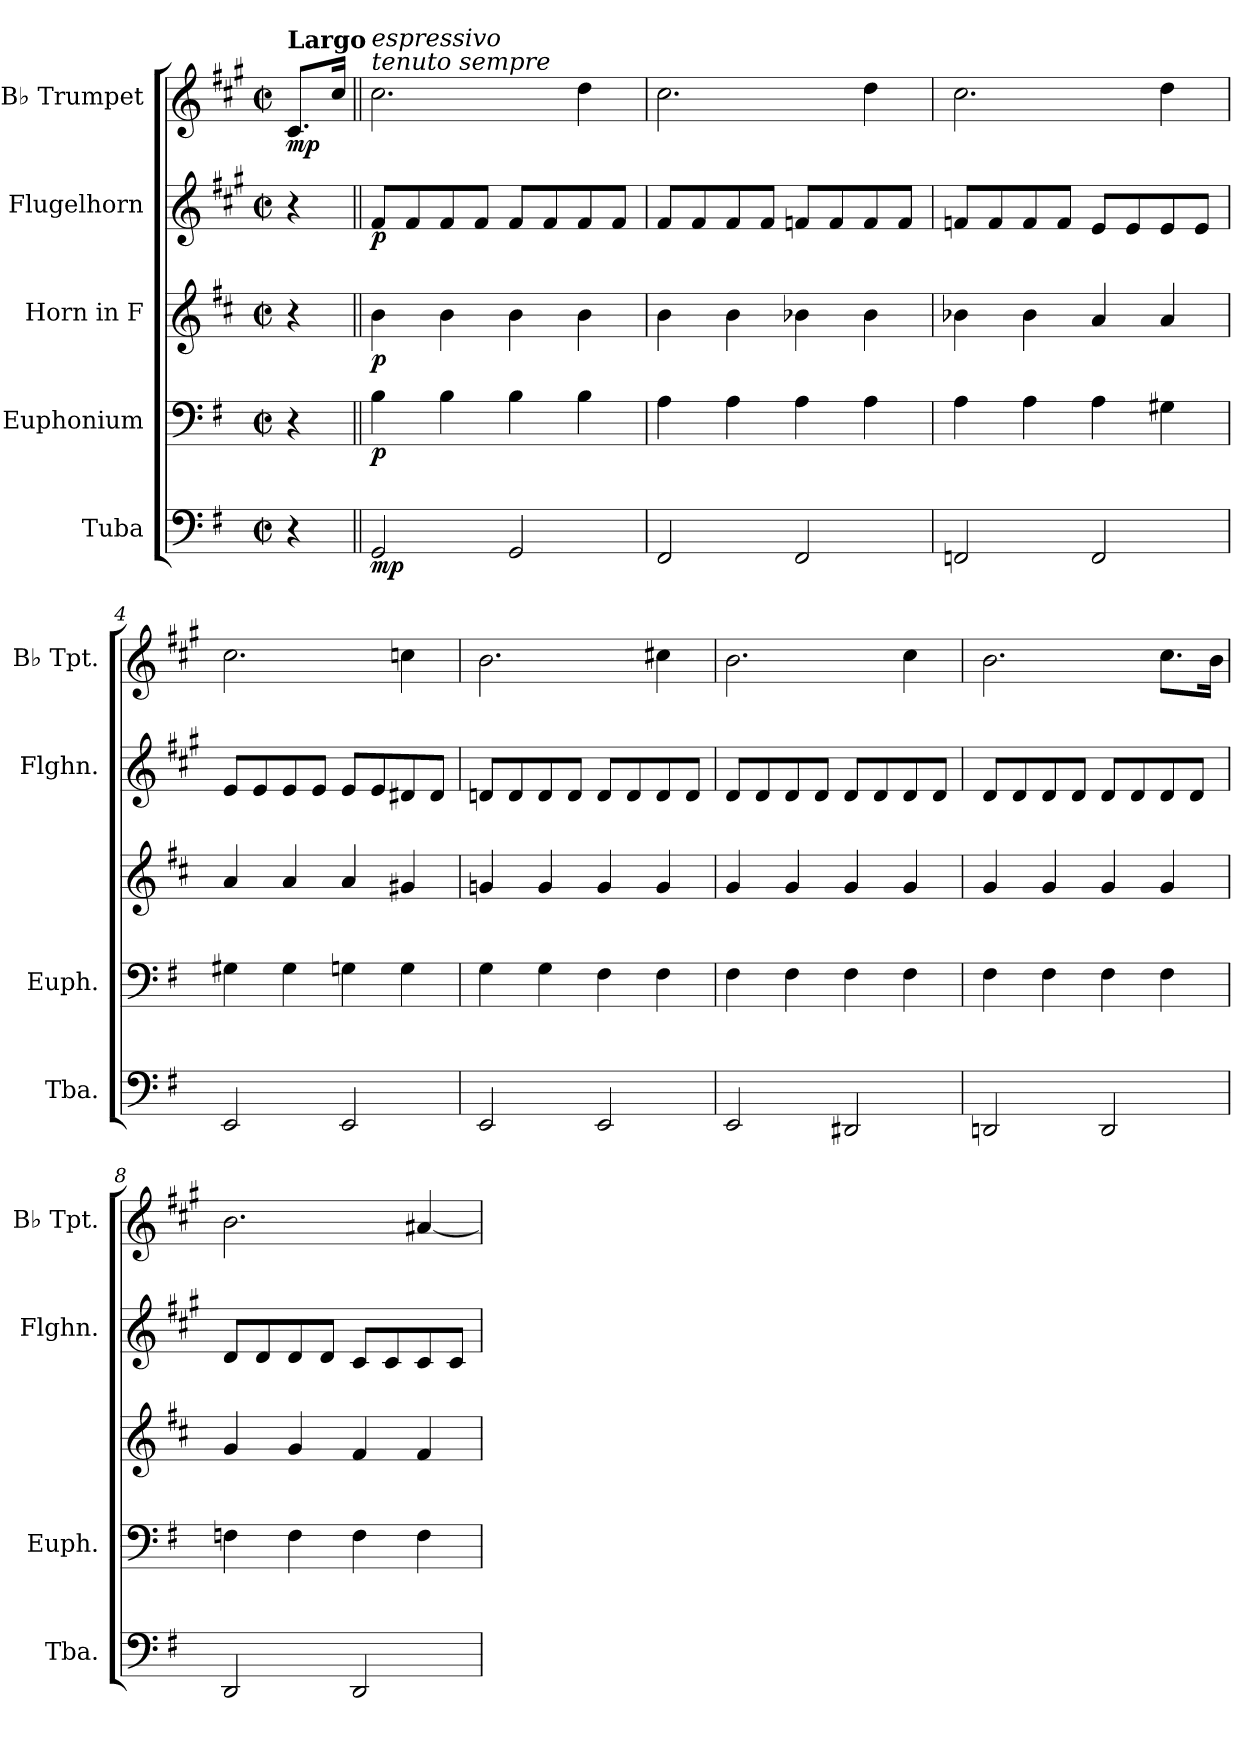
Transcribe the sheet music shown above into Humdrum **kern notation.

**kern	**dynam	**kern	**dynam	**kern	**dynam	**kern	**dynam	**kern	**dynam
*part5	*part5	*part4	*part4	*part3	*part3	*part2	*part2	*part1	*part1
*staff5	*staff5	*staff4	*staff4	*staff3	*staff3	*staff2	*staff2	*staff1	*staff1
*I"Tuba	*	*I"Euphonium	*	*I"Horn in F	*	*I"Flugelhorn	*	*I"B♭ Trumpet	*
*I'Tba.	*	*I'Euph.	*	*	*	*I'Flghn.	*	*I'B♭ Tpt.	*
*clefF4	*	*clefF4	*	*clefG2	*	*clefG2	*	*clefG2	*
*	*	*	*	*ITrd4c7	*	*ITrd1c2	*	*ITrd1c2	*
*k[f#]	*	*k[f#]	*	*k[f#]	*	*k[f#]	*	*k[f#]	*
*M2/2	*	*M2/2	*	*M2/2	*	*M2/2	*	*M2/2	*
*met(c|)	*	*met(c|)	*	*met(c|)	*	*met(c|)	*	*met(c|)	*
*MM56	*	*MM56	*	*MM56	*	*MM56	*	*MM56	*
=	=	=	=	=	=	=	=	=	=
!	!	!	!	!	!	!	!	!LO:TX:a:B:t=Largo	!
!	!	!	!	!	!	!	!	!	!LO:DY:b
4r	.	4r	.	4r	.	4r	.	8.B/L	mp
.	.	.	.	.	.	.	.	16b/Jk	.
=1||	=1||	=1||	=1||	=1||	=1||	=1||	=1||	=1||	=1||
!	!	!	!	!	!	!	!	!LO:TX:a:i:t=tenuto sempre	!
!	!	!	!	!	!	!	!	!LO:TX:a:i:t=espressivo	!
!	!LO:DY:b	!	!LO:DY:b	!	!LO:DY:b	!	!LO:DY:b	!	!
2GG/	mp	4B\	p	4e\	p	8e/L	p	2.b\	.
.	.	.	.	.	.	8e/	.	.	.
.	.	4B\	.	4e\	.	8e/	.	.	.
.	.	.	.	.	.	8e/J	.	.	.
2GG/	.	4B\	.	4e\	.	8e/L	.	.	.
.	.	.	.	.	.	8e/	.	.	.
.	.	4B\	.	4e\	.	8e/	.	4cc\	.
.	.	.	.	.	.	8e/J	.	.	.
=2	=2	=2	=2	=2	=2	=2	=2	=2	=2
2FF#/	.	4A\	.	4e\	.	8e/L	.	2.b\	.
.	.	.	.	.	.	8e/	.	.	.
.	.	4A\	.	4e\	.	8e/	.	.	.
.	.	.	.	.	.	8e/J	.	.	.
2FF#/	.	4A\	.	4e-X\	.	8e-X/L	.	.	.
.	.	.	.	.	.	8e-/	.	.	.
.	.	4A\	.	4e-\	.	8e-/	.	4cc\	.
.	.	.	.	.	.	8e-/J	.	.	.
=3	=3	=3	=3	=3	=3	=3	=3	=3	=3
2FFn/	.	4A\	.	4e-X\	.	8e-X/L	.	2.b\	.
.	.	.	.	.	.	8e-/	.	.	.
.	.	4A\	.	4e-\	.	8e-/	.	.	.
.	.	.	.	.	.	8e-/J	.	.	.
2FF/	.	4A\	.	4d/	.	8d/L	.	.	.
.	.	.	.	.	.	8d/	.	.	.
.	.	4G#X\	.	4d/	.	8d/	.	4cc\	.
.	.	.	.	.	.	8d/J	.	.	.
=4	=4	=4	=4	=4	=4	=4	=4	=4	=4
2EE/	.	4G#X\	.	4d/	.	8d/L	.	2.b\	.
.	.	.	.	.	.	8d/	.	.	.
.	.	4G#\	.	4d/	.	8d/	.	.	.
.	.	.	.	.	.	8d/J	.	.	.
2EE/	.	4Gn\	.	4d/	.	8d/L	.	.	.
.	.	.	.	.	.	8d/	.	.	.
.	.	4G\	.	4c#X/	.	8c#X/	.	4b-X\	.
.	.	.	.	.	.	8c#/J	.	.	.
=5	=5	=5	=5	=5	=5	=5	=5	=5	=5
2EE/	.	4G\	.	4cn/	.	8cn/L	.	2.a\	.
.	.	.	.	.	.	8c/	.	.	.
.	.	4G\	.	4c/	.	8c/	.	.	.
.	.	.	.	.	.	8c/J	.	.	.
2EE/	.	4F#\	.	4c/	.	8c/L	.	.	.
.	.	.	.	.	.	8c/	.	.	.
.	.	4F#\	.	4c/	.	8c/	.	4bn\	.
.	.	.	.	.	.	8c/J	.	.	.
!!LO:LB:g=z
=6	=6	=6	=6	=6	=6	=6	=6	=6	=6
2EE/	.	4F#\	.	4c/	.	8c/L	.	2.a\	.
.	.	.	.	.	.	8c/	.	.	.
.	.	4F#\	.	4c/	.	8c/	.	.	.
.	.	.	.	.	.	8c/J	.	.	.
2DD#X/	.	4F#\	.	4c/	.	8c/L	.	.	.
.	.	.	.	.	.	8c/	.	.	.
.	.	4F#\	.	4c/	.	8c/	.	4b\	.
.	.	.	.	.	.	8c/J	.	.	.
=7	=7	=7	=7	=7	=7	=7	=7	=7	=7
2DDn/	.	4F#\	.	4c/	.	8c/L	.	2.a\	.
.	.	.	.	.	.	8c/	.	.	.
.	.	4F#\	.	4c/	.	8c/	.	.	.
.	.	.	.	.	.	8c/J	.	.	.
2DD/	.	4F#\	.	4c/	.	8c/L	.	.	.
.	.	.	.	.	.	8c/	.	.	.
.	.	4F#\	.	4c/	.	8c/	.	8.b\L	.
.	.	.	.	.	.	8c/J	.	.	.
.	.	.	.	.	.	.	.	16a\Jk	.
=8	=8	=8	=8	=8	=8	=8	=8	=8	=8
2DD/	.	4Fn\	.	4c/	.	8c/L	.	2.a\	.
.	.	.	.	.	.	8c/	.	.	.
.	.	4F\	.	4c/	.	8c/	.	.	.
.	.	.	.	.	.	8c/J	.	.	.
2DD/	.	4F\	.	4B/	.	8B/L	.	.	.
.	.	.	.	.	.	8B/	.	.	.
.	.	4F\	.	4B/	.	8B/	.	[4g#X/	.
.	.	.	.	.	.	8B/J	.	.	.
=	=	=	=	=	=	=	=	=	=
*-	*-	*-	*-	*-	*-	*-	*-	*-	*-
